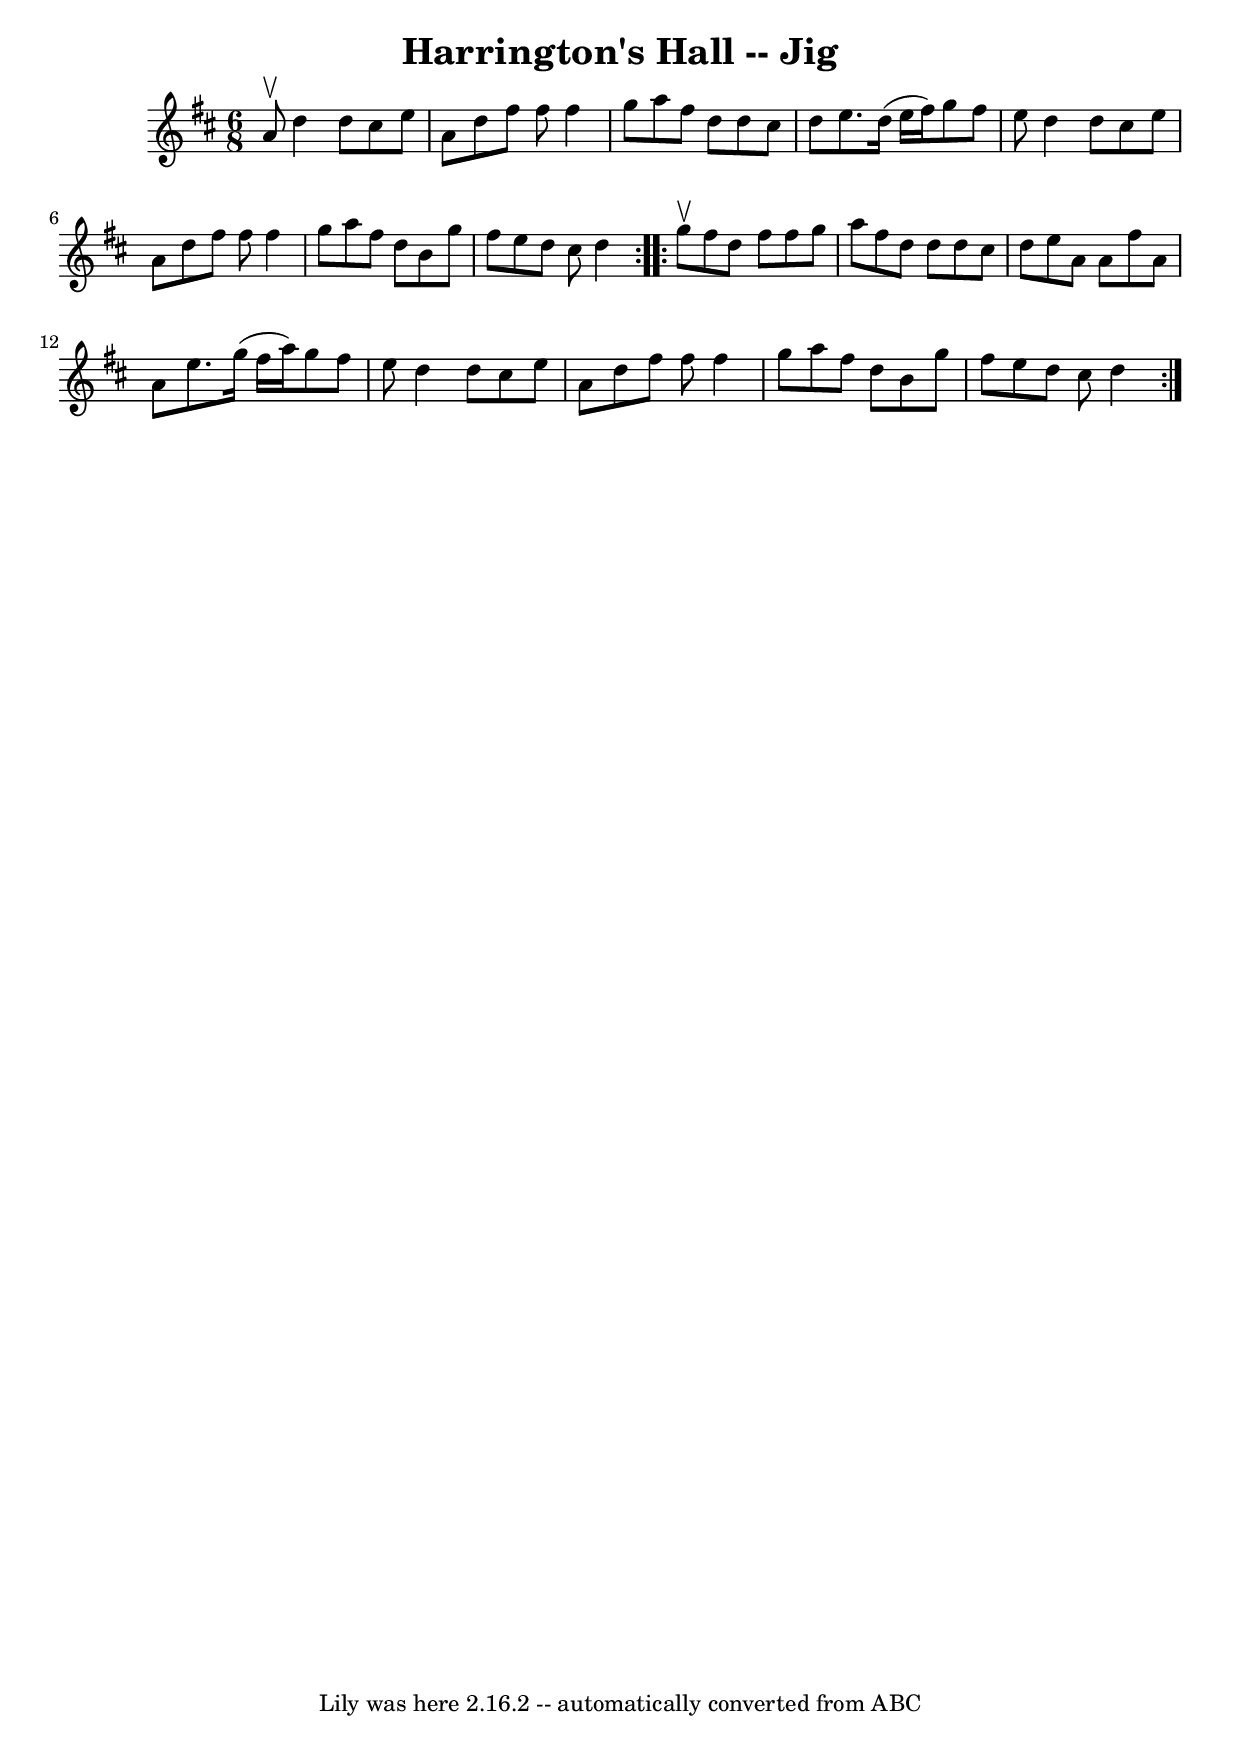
\version "2.16.2"
\include "Mammoth.ily"
\header {
  %% book = "Ryan's Mammoth Collection"
  crossRefNumber = "1"
  footnotes = "\\\\84 430"
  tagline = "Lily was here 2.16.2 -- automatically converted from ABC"
  title = "Harrington's Hall -- Jig"

}
voicedefault =  {



  \repeat volta 2 {

    \time 6/8 
    \key d \major
 a'8^\upbow |
    d''4 d''8 cis''8    
    e''8 a'8    |
    d''8 fis''8 fis''8 fis''4 g''8    
    |
    a''8 fis''8 d''8 d''8 cis''8 d''8    |
    e''8. 
    d''16 (e''16 fis''16) g''8 fis''8 e''8    |
    d''4 
    d''8 cis''8 e''8 a'8    |
    d''8 fis''8 fis''8    
    fis''4 g''8    |
    a''8 fis''8 d''8 b'8 g''8 fis''8    
    |
    e''8 d''8 cis''8 d''4    
  }     
  \repeat volta 2 {
    g''8 
    ^\upbow |
    fis''8 d''8 fis''8 fis''8 g''8 a''8    
    |
    fis''8 d''8 d''8 d''8 cis''8 d''8    |
    e''8  
    a'8 a'8 fis''8 a'8 a'8    |
    e''8. g''16 (fis''16   
    a''16) g''8 fis''8 e''8    |
    d''4 d''8 cis''8    
    e''8 a'8    |
    d''8 fis''8 fis''8 fis''4 g''8    
    |
    a''8 fis''8 d''8 b'8 g''8 fis''8    |
    e''8   
    d''8 cis''8 d''4  
  }   

}

\score{
  <<

    \context Staff="default"
    {
      \voicedefault 
      
    }

  >>
  \layout {
    
  }
  \midi {
  }

}
